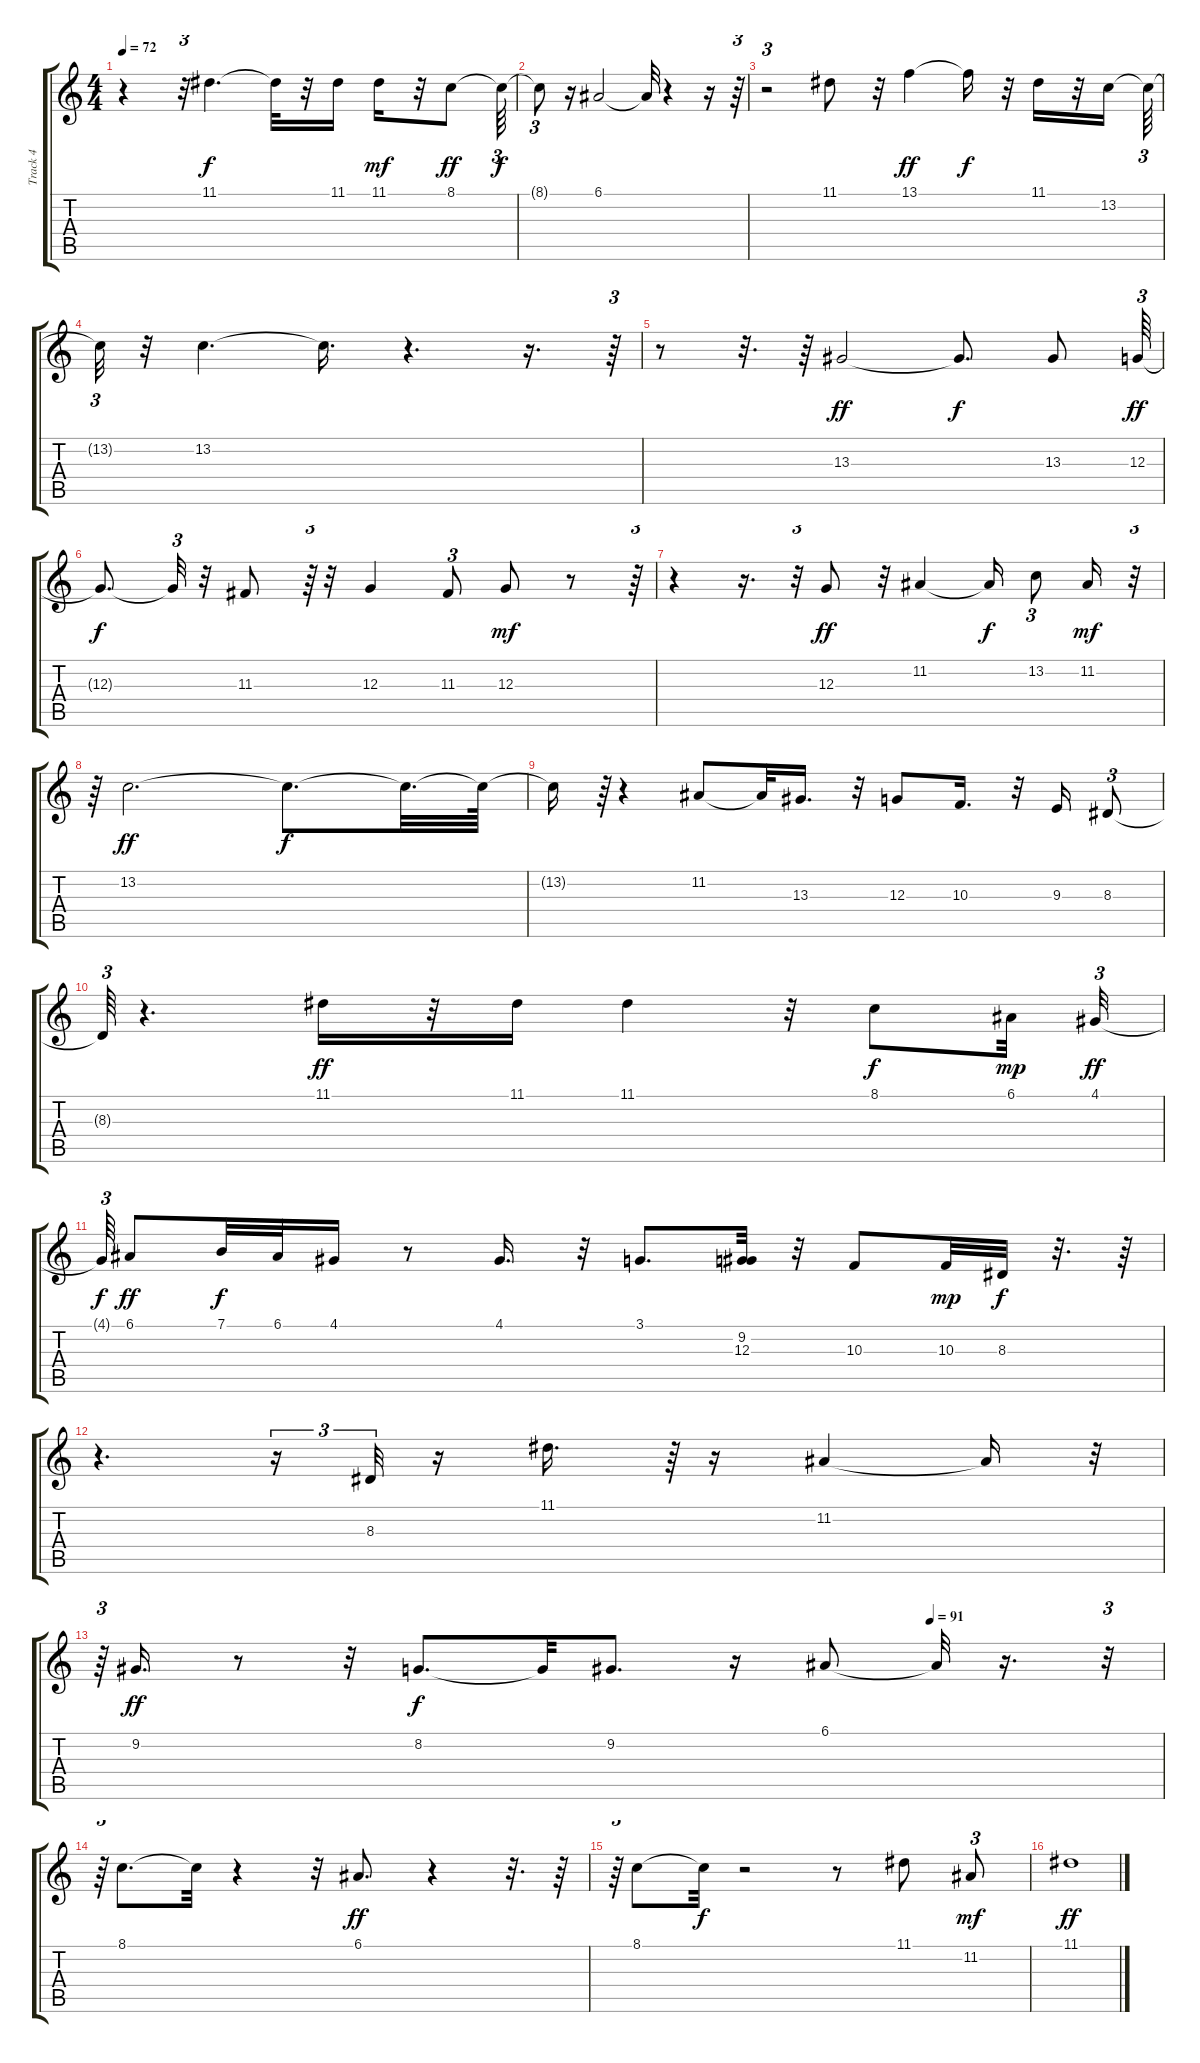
\track ("Track 4" "Track 4") {instrument brasssection}
\staff {score tabs}
\tuning (E4 B3 G3 D3 A2 E2) {hide}
\ts (4 4)
\tempo 72
\clef g2
\ks c
r.4{dy f} r.32{tu (3 2)} 11.1.4{d} 11.1{t}.32 r.32 11.1.16 11.1.16{dy mf} r.32 8.1.8{dy ff} 8.1{t}.64{tu (3 2) dy f} |
8.1{t}.8{tu (3 2)} r.16 6.1.2 6.1{t}.32 r.4 r.16 r.64{tu (3 2)} |
r.2{tu (3 2)} 11.1.8 r.32 13.1.4{dy ff} 13.1{t}.16{dy f} r.32 11.1.16 r.32 13.2.16 13.2{t}.64{tu (3 2)} |
13.2{t}.32{tu (3 2)} r.32 13.2.4{d} 13.2{t}.16{d} r.4{d} r.16{d} r.64{tu (3 2)} |
r.8 r.32{d} r.64 13.3.2{dy ff} 13.3{t}.8{d dy f} 13.3.8 12.3.64{tu (3 2) dy ff} |
12.3{t}.8{d dy f} 12.3{t}.32{tu (3 2)} r.32 11.3.8 r.64{tu (3 2)} r.32 12.3.4 11.3.8{tu (3 2)} 12.3.8{dy mf} r.8 r.64{tu (3 2)} |
r.4 r.16{d} r.32{tu (3 2)} 12.3.8{dy ff} r.32 11.2.4 11.2{t}.16{dy f} 13.2.8{tu (3 2)} 11.2.16{dy mf} r.32{tu (3 2)} |
r.64{tu (3 2)} 13.2.2{d dy ff} 13.2{t}.8{d dy f} 13.2{t}.32{d} 13.2{t}.64 |
13.2{t}.16 r.64{tu (3 2)} r.4 11.2.8 11.2{t}.32 13.3.16{d} r.32 12.3.8 10.3.16{d} r.32 9.3.16 8.3.8{tu (3 2)} |
8.3{t}.64{tu (3 2)} r.4{d} 11.1.16{dy ff} r.32 11.1.16 11.1.4 r.32 8.1.8{dy f} 6.1.32{dy mp} 4.1.32{tu (3 2) dy ff} |
4.1{t}.64{tu (3 2) dy f} 6.1.8{dy ff} 7.1.32{dy f} 6.1.32 4.1.16 r.8 4.1.16{d} r.32 3.1.8{d} (9.2 12.3).32 r.32 10.3.8 10.3.32{dy mp} 8.3.32{dy f} r.32{d} r.64 |
r.4{d} r.16{tu (3 2)} 8.3.32{tu (3 2)} r.16 11.1.16{d} r.64{tu (3 2)} r.16 11.2.4 11.2{t}.16 r.32{tu (3 2)} |
\tempo (91 0.78125)
r.64{tu (3 2)} 9.2.16{d dy ff} r.8 r.32 8.2.8{d dy f} 8.2{t}.32 9.2.8{d} r.16 6.1.8 6.1{t}.32 r.16{d} r.32{tu (3 2)} |
r.64{tu (3 2)} 8.1.8{d} 8.1{t}.32 r.4 r.32 6.1.8{d dy ff} r.4 r.32{d} r.64 |
r.64{tu (3 2)} 8.1.8 8.1{t}.32{dy f} r.2 r.8 11.1.8 11.2.8{tu (3 2) dy mf} |
11.1.1{dy ff}
